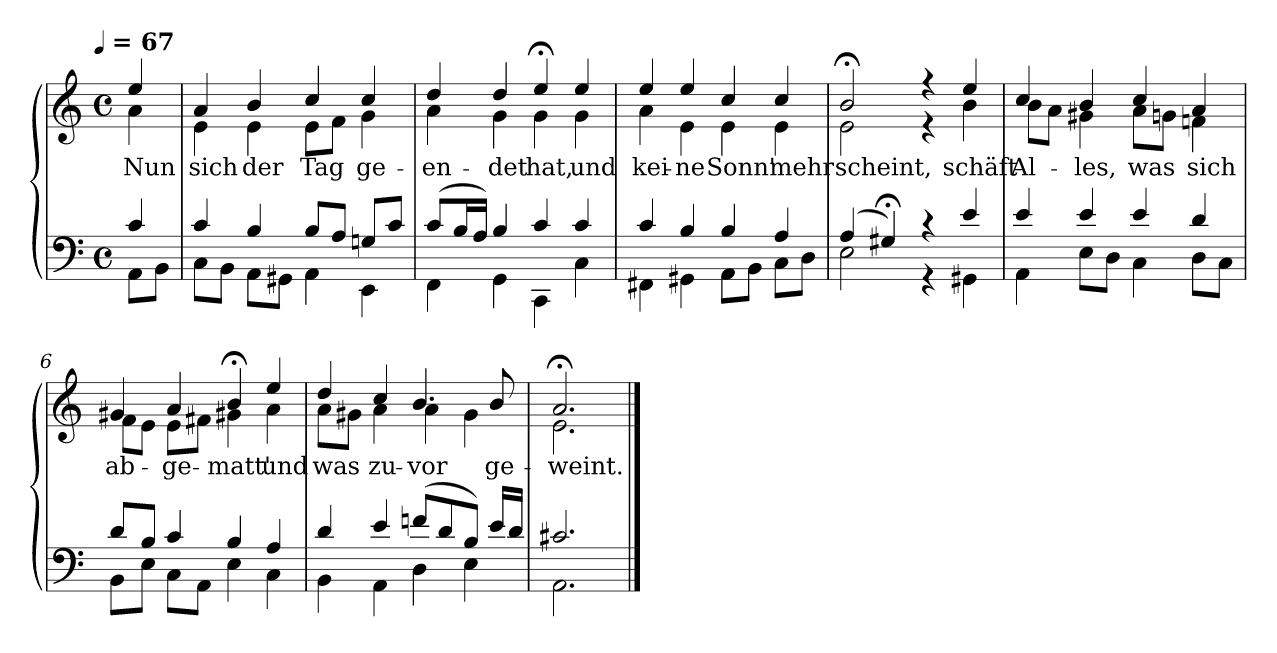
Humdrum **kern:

**kern	**kern	**text	**dynam
*part1	*part1	*part1	*part1
*staff2	*staff1	*staff1	*staff1/2
*clefF4	*clefG2	*	*
!!LO:TX:omd:t=[quarter] = 67
*M4/4	*M4/4	*	*
*met(c)	*met(c)	*	*
*MM67	*MM67	*	*
=	=	=	=
*^	*^	*	*
4c	8AAL	4ee	4a	Nun	.
.	8BBJ	.	.	.	.
=1	=1	=1	=1	=1	=1
4c	8CL	4a	4e	sich	.
.	8BBJ	.	.	.	.
4B	8AAL	4b	4e	der	.
.	8GG#XJ	.	.	.	.
8BL	4AA	4cc	8eL	Tag	.
8AJ	.	.	8fJ	.	.
8GnL	4EE	4cc	4g	ge-	.
8cJ	.	.	.	.	.
=2	=2	=2	=2	=2	=2
(8cL	4FF	4dd	4a	en-	.
16BL	.	.	.	.	.
16AJJ)	.	.	.	.	.
4B	4GG	4dd	4g	-det	.
4c	4CC	4ee;<	4g	hat,	.
4c	4C	4ee	4g	und	.
=3	=3	=3	=3	=3	=3
4c	4FF#X	4ee	4a	kei-	.
4B	4GG#X	4ee	4e	-ne	.
4B	8AAL	4cc	4e	Sonn'	.
.	8BBJ	.	.	.	.
4A	8CL	4cc	4e	mehr	.
.	8DJ	.	.	.	.
=4	=4	=4	=4	=4	=4
(4A	2E	2b;<	2e	scheint,	.
4G#X;<)	.	.	.	.	.
4r	4r	4r	4r	.	.
4e	4GG#X	4ee	4b	schäft	.
!!LO:LB:g=z	!!
=5	=5	=5	=5	=5	=5
4e	4AA	4cc	8bL	Al-	.
.	.	.	8aJ	.	.
4e	8EL	4b	4g#X	-les,	.
.	8DJ	.	.	.	.
4e	4C	4cc	8aL	was	.
.	.	.	8gnJ	.	.
4d	8DL	4a	4fn	sich	♩ = 66
.	8CJ	.	.	.	.
=6	=6	=6	=6	=6	=6
8dL	8BBL	4g#X	8fL	ab-	.
8BJ	8EJ	.	8eJ	.	.
4c	8CL	4a	8eL	-ge-	♩ = 64
.	8AAJ	.	8f#XJ	.	.
4B	4E	4b;<	4g#X	-matt'	.
4A	4C	4ee	4a	und	.
=7	=7	=7	=7	=7	=7
4d	4BB	4dd	8aL	was	.
.	.	.	8g#XJ	.	.
4e	4AA	4cc	4a	zu-	.
(8fnL	4D	4.b	4a	-vor	♩ = 61
8d	.	.	.	.	.
8BJ)	4E	.	4g#	.	.
16eLL	.	8b	.	ge-	♩ = 56.1
16dJJ	.	.	.	.	.
=8	=8	=8	=8	=8	=8
2.c#X	2.AA	2.a;<	2.e	-weint.	.
*v	*v	*	*	*	*
*	*v	*v	*	*
==	==	==	==
*-	*-	*-	*-
